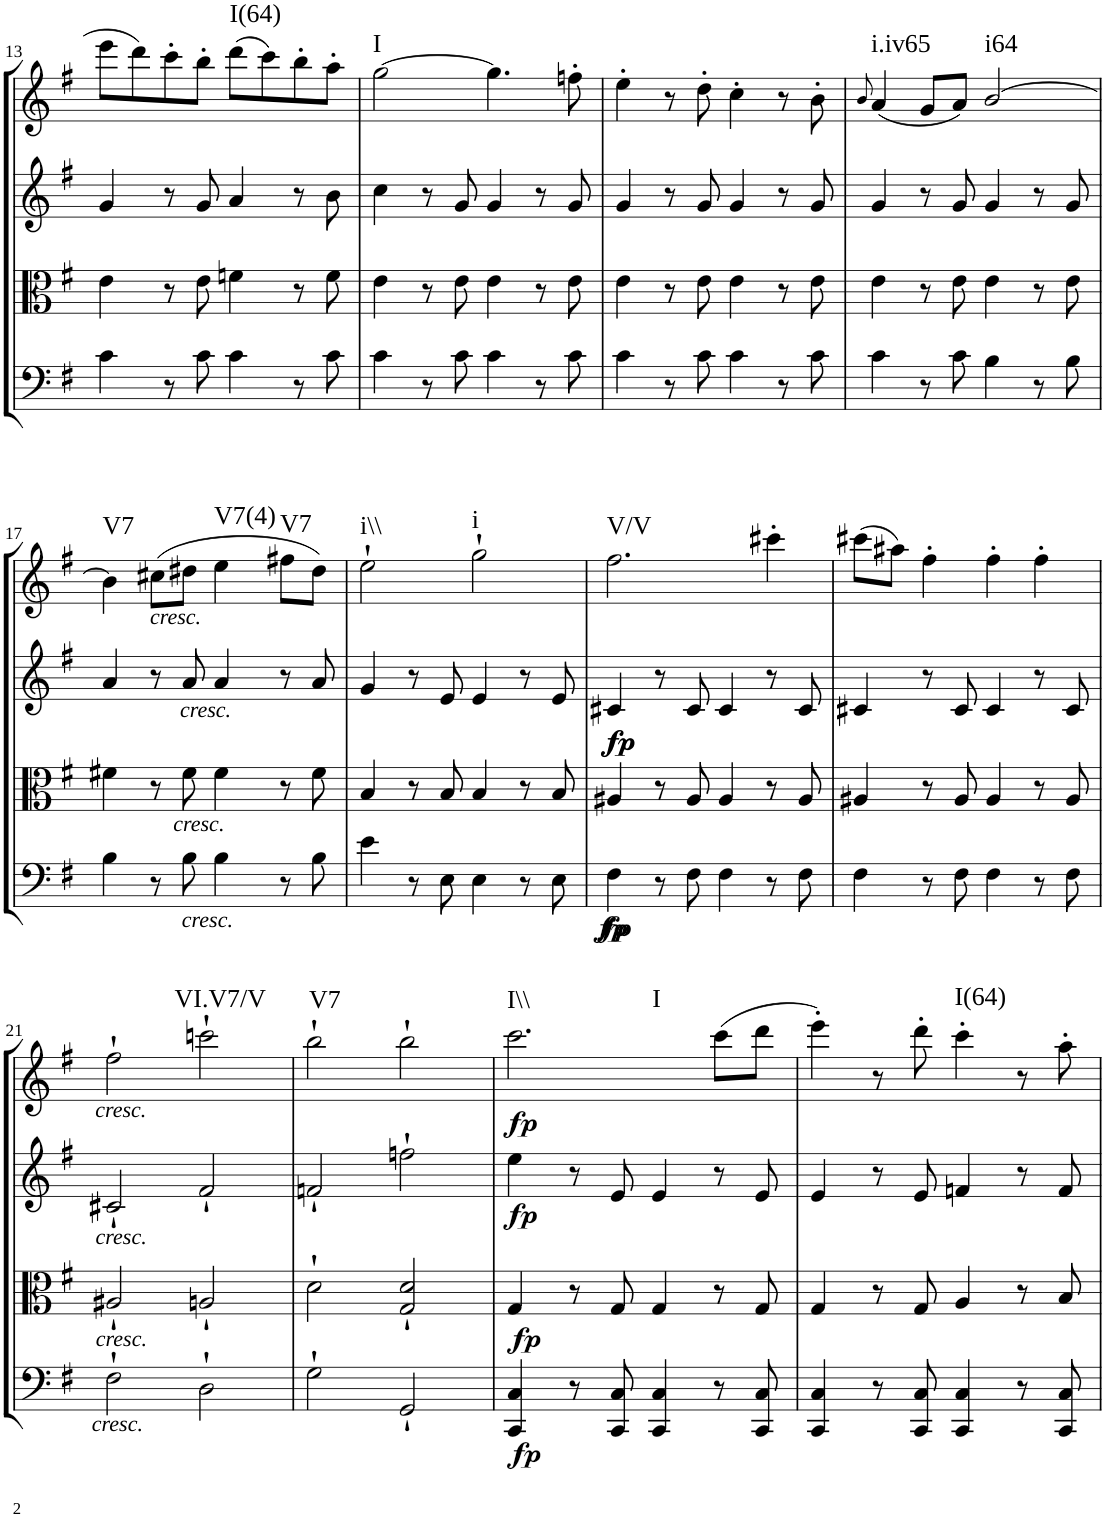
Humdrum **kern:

**kern	**dynam	**kern	**dynam	**kern	**dynam	**kern	**dynam	**harte
*part4	*part4	*part3	*part3	*part2	*part2	*part1	*part1	*part1
*staff4	*staff4	*staff3	*staff3	*staff2	*staff2	*staff1	*staff1	*
*I"Violoncello.	*	*I"Viola	*	*I"Violin II.	*	*I"Violin I.	*	*
*I'Vc	*	*I'Vla	*	*I'Vln	*	*I'Vln	*	*
!!LO:PB:g=z
*clefF4	*	*clefC3	*	*clefG2	*	*clefG2	*	*
*k[f#]	*	*k[f#]	*	*k[f#]	*	*k[f#]	*	*
*M2/2	*	*M2/2	*	*M2/2	*	*M2/2	*	*
*met(c|)	*	*met(c|)	*	*met(c|)	*	*met(c|)	*	*
=13	=13	=13	=13	=13	=13	=13	=13	=13
4c\	.	4e\	.	4g/	.	8eee\L	.	.
.	.	.	.	.	.	8ddd\	.	.
8r	.	8r	.	8r	.	8ccc'\	.	.
8c\	.	8e\	.	8g/	.	8bb'\J	.	.
!	!	!	!	!	!	!	!	!LO:H:kt=I(64)
4c\	.	4fn\	.	4a/	.	(8ddd\L	.	N
.	.	.	.	.	.	8ccc\)	.	.
8r	.	8r	.	8r	.	8bb'\	.	.
8c\	.	8f\	.	8b\	.	8aa'\J	.	.
=14	=14	=14	=14	=14	=14	=14	=14	=14
!	!	!	!	!	!	!	!	!LO:H:kt=I
4c\	.	4e\	.	4cc\	.	[2gg\	.	N
8r	.	8r	.	8r	.	.	.	.
8c\	.	8e\	.	8g/	.	.	.	.
4c\	.	4e\	.	4g/	.	4.gg\]	.	.
8r	.	8r	.	8r	.	.	.	.
8c\	.	8e\	.	8g/	.	8ffn'\	.	.
=15	=15	=15	=15	=15	=15	=15	=15	=15
4c\	.	4e\	.	4g/	.	4ee'\	.	.
8r	.	8r	.	8r	.	8r	.	.
8c\	.	8e\	.	8g/	.	8dd'\	.	.
4c\	.	4e\	.	4g/	.	4cc'\	.	.
8r	.	8r	.	8r	.	8r	.	.
8c\	.	8e\	.	8g/	.	8b'\	.	.
=16	=16	=16	=16	=16	=16	=16	=16	=16
.	.	.	.	.	.	8qb/	.	.
!	!	!	!	!	!	!	!	!LO:H:kt=i.iv65
4c\	.	4e\	.	4g/	.	(4a/	.	N
8r	.	8r	.	8r	.	8g/L	.	.
8c\	.	8e\	.	8g/	.	8a/J)	.	.
!	!	!	!	!	!	!	!	!LO:H:kt=i64
4B\	.	4e\	.	4g/	.	[2b/	.	N
8r	.	8r	.	8r	.	.	.	.
8B\	.	8e\	.	8g/	.	.	.	.
!!LO:LB:g=z
=17	=17	=17	=17	=17	=17	=17	=17	=17
!	!	!	!	!	!	!	!	!LO:H:kt=V7
4B\	.	4f#X\	.	4a/	.	4b\]	.	N
!	!	!	!	!	!	!LO:TX:b:i:t=cresc.	!	!
8r	.	8r	.	8r	.	(8cc#X\L	.	.
!	!	!	!	!LO:TX:b:i:t=cresc.	!	!	!	!
!	!	!LO:TX:b:i:t=cresc.	!	!	!	!	!	!
!LO:TX:b:i:t=cresc.	!	!	!	!	!	!	!	!
8B\	.	8f#\	.	8a/	.	8dd#X\J	.	.
!	!	!	!	!	!	!	!	!LO:H:kt=V7(4)
4B\	.	4f#\	.	4a/	.	4ee\	.	N
!	!	!	!	!	!	!	!	!LO:H:kt=V7
8r	.	8r	.	8r	.	8ff#X\L	.	N
8B\	.	8f#\	.	8a/	.	8dd#\J)	.	.
=18	=18	=18	=18	=18	=18	=18	=18	=18
!	!	!	!	!	!	!	!	!LO:H:kt=i\\
4e\	.	4B/	.	4g/	.	2ee`\	.	N
8r	.	8r	.	8r	.	.	.	.
8E\	.	8B/	.	8e/	.	.	.	.
!	!	!	!	!	!	!	!	!LO:H:kt=i
4E\	.	4B/	.	4e/	.	2gg`\	.	N
8r	.	8r	.	8r	.	.	.	.
8E\	.	8B/	.	8e/	.	.	.	.
=19	=19	=19	=19	=19	=19	=19	=19	=19
!	!LO:DY:b	!	!	!	!	!	!	!
!	!LO:DY:n=1:b	!	!	!	!LO:DY:b	!	!	!
!	!	!	!	!	!LO:DY:n=1:b	!	!	!LO:H:kt=V/V
4F#\	fp fp	4A#X/	.	4c#X/	fp fp	2.ff#\	.	N
8r	.	8r	.	8r	.	.	.	.
8F#\	.	8A#/	.	8c#/	.	.	.	.
4F#\	.	4A#/	.	4c#/	.	.	.	.
8r	.	8r	.	8r	.	4ccc#X'\	.	.
8F#\	.	8A#/	.	8c#/	.	.	.	.
=20	=20	=20	=20	=20	=20	=20	=20	=20
4F#\	.	4A#X/	.	4c#X/	.	(8ccc#X\L	.	.
.	.	.	.	.	.	8aa#X\J)	.	.
8r	.	8r	.	8r	.	4ff#'\	.	.
8F#\	.	8A#/	.	8c#/	.	.	.	.
4F#\	.	4A#/	.	4c#/	.	4ff#'\	.	.
8r	.	8r	.	8r	.	4ff#'\	.	.
8F#\	.	8A#/	.	8c#/	.	.	.	.
!!LO:LB:g=z
=21	=21	=21	=21	=21	=21	=21	=21	=21
!	!	!	!	!	!	!LO:TX:b:i:t=cresc.	!	!
!	!	!	!	!LO:TX:b:i:t=cresc.	!	!	!	!
!	!	!LO:TX:b:i:t=cresc.	!	!	!	!	!	!
!LO:TX:b:i:t=cresc.	!	!	!	!	!	!	!	!
2F#`\	.	2A#X`/	.	2c#X`/	.	2ff#`\	.	.
!	!	!	!	!	!	!	!	!LO:H:kt=VI.V7/V
2D`\	.	2An`/	.	2f#`/	.	2cccn`\	.	N
=22	=22	=22	=22	=22	=22	=22	=22	=22
!	!	!	!	!	!	!	!	!LO:H:kt=V7
2G`\	.	2d`\	.	2fn`/	.	2bb`\	.	N
2GG`/	.	2G/` 2d/`	.	2ffn`\	.	2bb`\	.	.
=23	=23	=23	=23	=23	=23	=23	=23	=23
!	!LO:DY:b	!	!LO:DY:b	!	!LO:DY:b	!	!LO:DY:b	!LO:H:n=1:kt=I\\
!	!	!	!	!	!	!	!	!LO:H:n=2:kt=I
4CC/ 4C/	fp	4G/	fp	4ee\	fp	2.ccc\	fp	N N
8r	.	8r	.	8r	.	.	.	.
8CC/ 8C/	.	8G/	.	8e/	.	.	.	.
4CC/ 4C/	.	4G/	.	4e/	.	.	.	.
8r	.	8r	.	8r	.	(8ccc\L	.	.
8CC/ 8C/	.	8G/	.	8e/	.	8ddd\J	.	.
=24	=24	=24	=24	=24	=24	=24	=24	=24
4CC/ 4C/	.	4G/	.	4e/	.	4eee'\)	.	.
8r	.	8r	.	8r	.	8r	.	.
8CC/ 8C/	.	8G/	.	8e/	.	8ddd'\	.	.
!	!	!	!	!	!	!	!	!LO:H:kt=I(64)
4CC/ 4C/	.	4A/	.	4fn/	.	4ccc'\	.	N
8r	.	8r	.	8r	.	8r	.	.
8CC/ 8C/	.	8B/	.	8f/	.	8aa'\	.	.
=	=	=	=	=	=	=	=	=
*-	*-	*-	*-	*-	*-	*-	*-	*-
